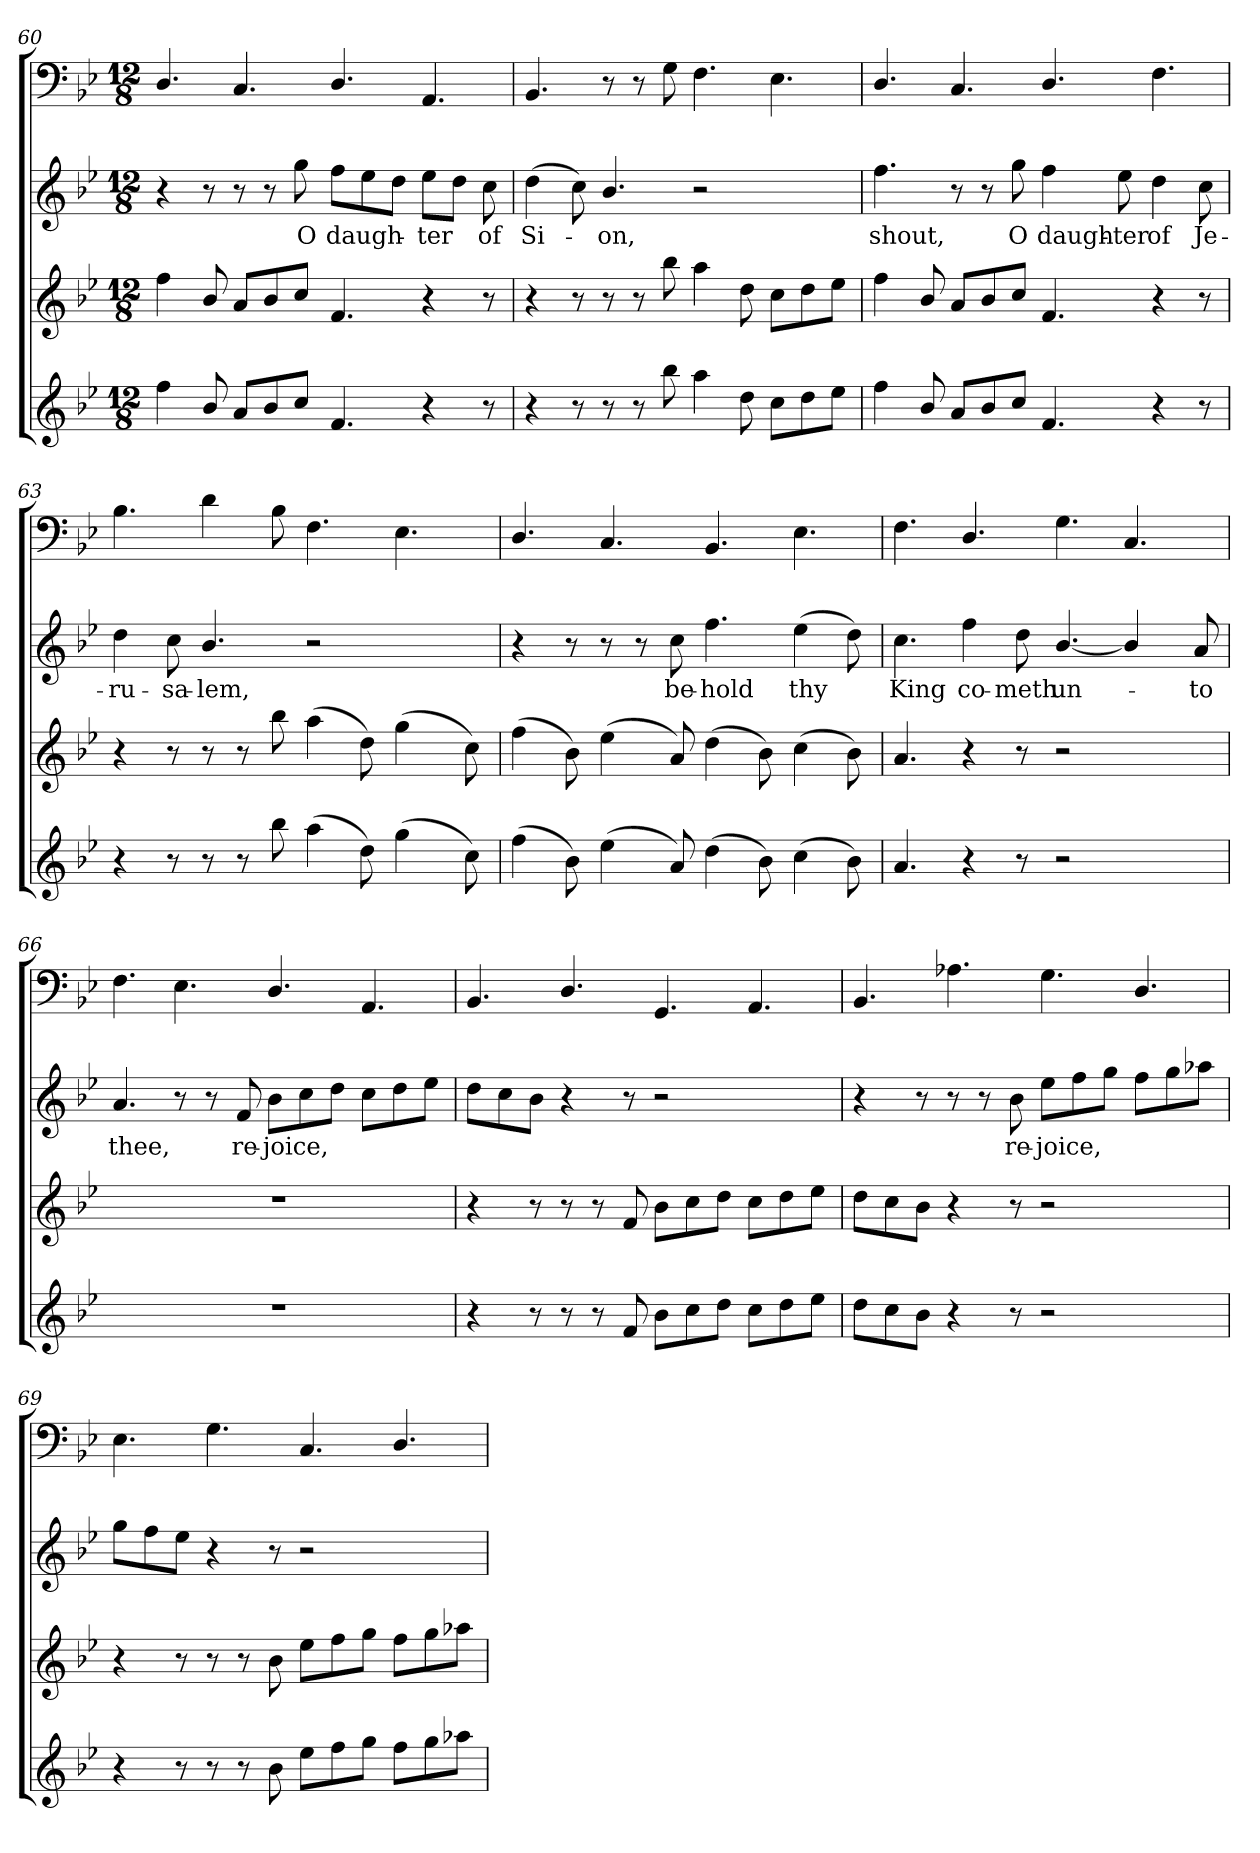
**kern	**kern	**kern	**text	**kern
*part4	*part3	*part2	*part2	*part1
*staff4	*staff3	*staff2	*staff2	*staff1
*clefG2	*clefG2	*clefG2	*	*clefF4
*k[b-e-]	*k[b-e-]	*k[b-e-]	*	*k[b-e-]
*B-:	*B-:	*B-:	*	*B-:
*M12/8	*M12/8	*M12/8	*	*M12/8
=60	=60	=60	=60	=60
4ff\	4ff\	4r	.	4.D/
8b-/	8b-/	8r	.	.
8a/L	8a/L	8r	.	4.C/
8b-/	8b-/	8r	.	.
8cc/J	8cc/J	8gg\	O	.
4.f/	4.f/	8ff\L	daugh-	4.D/
.	.	8ee-\	.	.
.	.	8dd\J	.	.
4r	4r	8ee-\L	-ter	4.AA/
.	.	8dd\J	.	.
8r	8r	8cc\	of	.
=61	=61	=61	=61	=61
4r	4r	(4dd\	Si-	4.BB-/
8r	8r	8cc\)	.	.
8r	8r	4.b-/	-on,	8r
8r	8r	.	.	8r
8bb-\	8bb-\	.	.	8G\
4aa\	4aa\	2r	.	4.F\
8dd\	8dd\	.	.	.
8cc\L	8cc\L	.	.	4.E-\
8dd\	8dd\	4ryy	.	.
8ee-\J	8ee-\J	.	.	.
=62	=62	=62	=62	=62
4ff\	4ff\	4.ff\	shout,	4.D/
8b-/	8b-/	.	.	.
8a/L	8a/L	8r	.	4.C/
8b-/	8b-/	8r	.	.
8cc/J	8cc/J	8gg\	O	.
4.f/	4.f/	4ff\	daugh-	4.D/
.	.	8ee-\	-ter	.
4r	4r	4dd\	of	4.F\
8r	8r	8cc\	Je-	.
=63	=63	=63	=63	=63
4r	4r	4dd\	-ru-	4.B-\
8r	8r	8cc\	-sa-	.
8r	8r	4.b-/	-lem,	4d\
8r	8r	.	.	.
8bb-\	8bb-\	.	.	8B-\
(4aa\	(4aa\	2r	.	4.F\
8dd\)	8dd\)	.	.	.
(4gg\	(4gg\	.	.	4.E-\
.	.	4ryy	.	.
8cc\)	8cc\)	.	.	.
=64	=64	=64	=64	=64
(4ff\	(4ff\	4r	.	4.D/
8b-\)	8b-\)	8r	.	.
(4ee-\	(4ee-\	8r	.	4.C/
.	.	8r	.	.
8a/)	8a/)	8cc\	be-	.
(4dd\	(4dd\	4.ff\	-hold	4.BB-/
8b-\)	8b-\)	.	.	.
(4cc\	(4cc\	(4ee-\	thy	4.E-\
8b-\)	8b-\)	8dd\)	.	.
=65	=65	=65	=65	=65
4.a/	4.a/	4.cc\	King	4.F\
4r	4r	4ff\	co-	4.D/
8r	8r	8dd\	-meth	.
2r	2r	[4.b-/	un-	4.G\
.	.	4b-/]	.	4.C/
4ryy	4ryy	.	.	.
.	.	8a/	-to	.
=66	=66	=66	=66	=66
1.r	1.r	4.a/	thee,	4.F\
.	.	8r	.	4.E-\
.	.	8r	.	.
.	.	8f/	re-	.
.	.	8b-\L	-joice,	4.D/
.	.	8cc\	.	.
.	.	8dd\J	.	.
.	.	8cc\L	.	4.AA/
.	.	8dd\	.	.
.	.	8ee-\J	.	.
=67	=67	=67	=67	=67
4r	4r	8dd\L	.	4.BB-/
.	.	8cc\	.	.
8r	8r	8b-\J	.	.
8r	8r	4r	.	4.D/
8r	8r	.	.	.
8f/	8f/	8r	.	.
8b-\L	8b-\L	2r	.	4.GG/
8cc\	8cc\	.	.	.
8dd\J	8dd\J	.	.	.
8cc\L	8cc\L	.	.	4.AA/
8dd\	8dd\	4ryy	.	.
8ee-\J	8ee-\J	.	.	.
=68	=68	=68	=68	=68
8dd\L	8dd\L	4r	.	4.BB-/
8cc\	8cc\	.	.	.
8b-\J	8b-\J	8r	.	.
4r	4r	8r	.	4.A-X\
.	.	8r	.	.
8r	8r	8b-\	re-	.
2r	2r	8ee-\L	-joice,	4.G\
.	.	8ff\	.	.
.	.	8gg\J	.	.
.	.	8ff\L	.	4.D/
4ryy	4ryy	8gg\	.	.
.	.	8aa-X\J	.	.
=69	=69	=69	=69	=69
4r	4r	8gg\L	.	4.E-\
.	.	8ff\	.	.
8r	8r	8ee-\J	.	.
8r	8r	4r	.	4.G\
8r	8r	.	.	.
8b-\	8b-\	8r	.	.
8ee-\L	8ee-\L	2r	.	4.C/
8ff\	8ff\	.	.	.
8gg\J	8gg\J	.	.	.
8ff\L	8ff\L	.	.	4.D/
8gg\	8gg\	4ryy	.	.
8aa-X\J	8aa-X\J	.	.	.
=	=	=	=	=
*-	*-	*-	*-	*-
